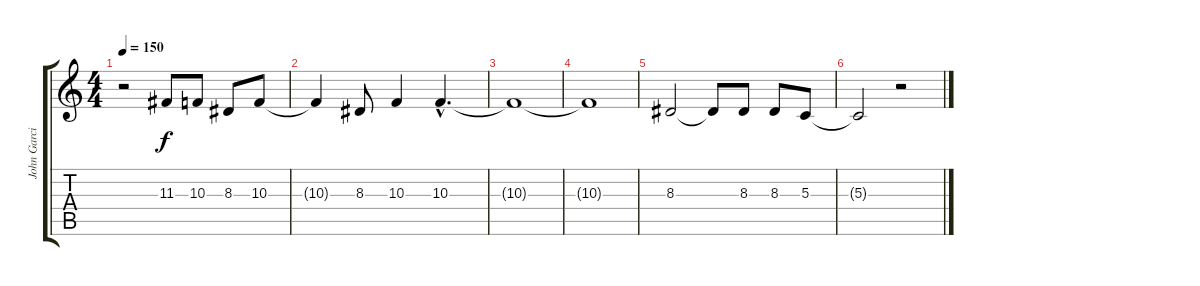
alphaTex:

\track ("John Garcia" "John Garci") {instrument flute}
\staff {score tabs}
\tuning (E4 B3 G3 D3 A2 E2) {hide}
\ts (4 4)
\tempo 150
\clef g2
\ks c
r.2{dy f} 11.3.8 10.3.8 8.3.8 10.3.8 |
10.3{t}.4 8.3.8 10.3.4 10.3{hac}.4{d} |
10.3{t}.1 |
10.3{t}.1 |
8.3.2 8.3{t}.8 8.3.8 8.3.8 5.3.8 |
5.3{t}.2 r.2
